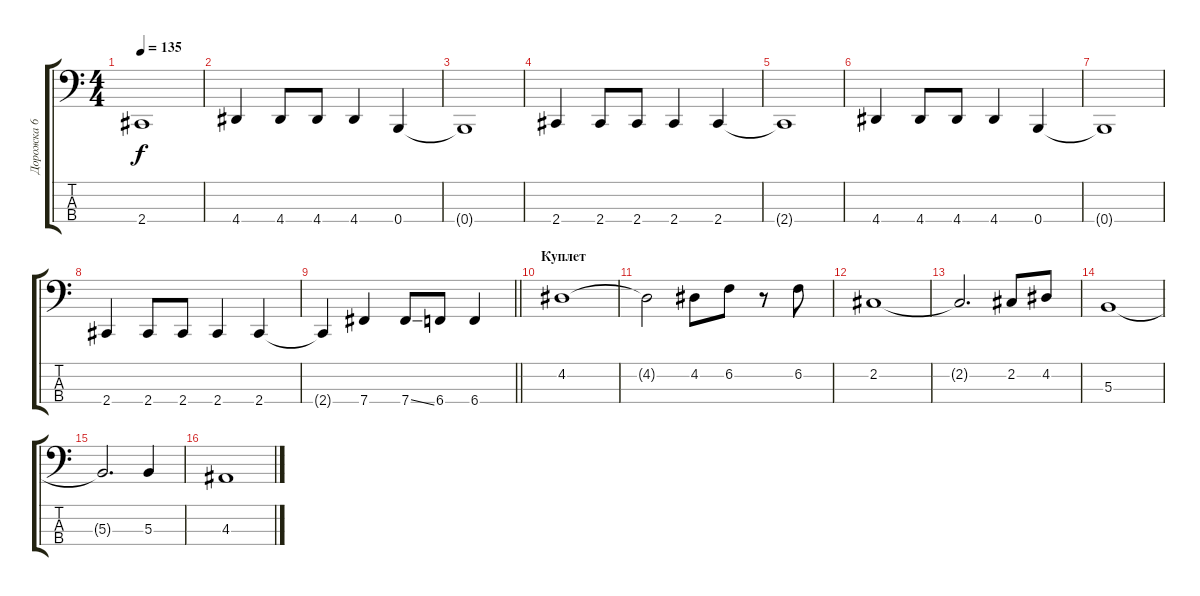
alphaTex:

\track ("Дорожка 6" "Дорожка 6") {instrument electricbassfinger}
\staff {score tabs}
\tuning (E2 B1 Gb1 B0) {hide}
\ts (4 4)
\tempo 135
\clef f4
\ks c
2.4{t}.1{dy f} |
4.4.4 4.4.8 4.4.8 4.4.4 0.4.4 |
0.4{t}.1 |
2.4.4 2.4.8 2.4.8 2.4.4 2.4.4 |
2.4{t}.1 |
4.4.4 4.4.8 4.4.8 4.4.4 0.4.4 |
0.4{t}.1 |
2.4.4 2.4.8 2.4.8 2.4.4 2.4.4 |
\barLineRight lightlight
2.4{t}.4 7.4.4 7.4{ss}.8 6.4.8 6.4.4 |
\section ("" "Куплет")
4.2.1 |
4.2{t}.2 4.2.8 6.2.8 r.8 6.2.8 |
2.2.1 |
2.2{t}.2{d} 2.2.8 4.2.8 |
5.3.1 |
5.3{t}.2{d} 5.3.4 |
4.3.1
